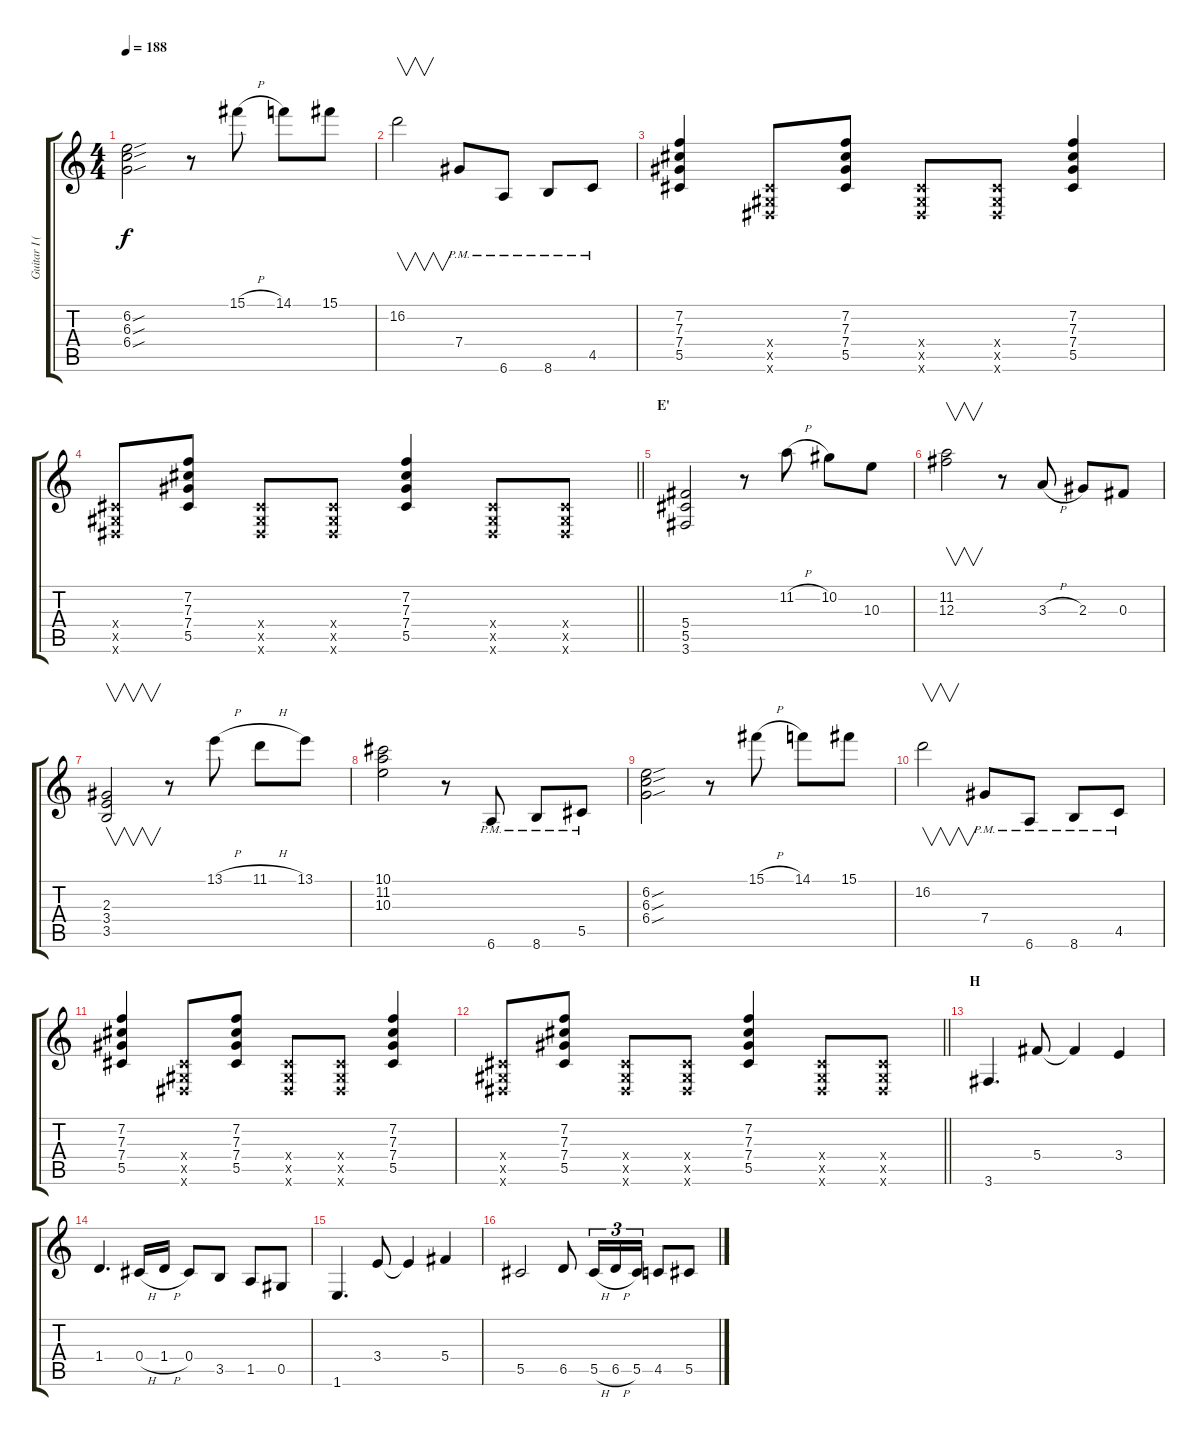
\track ("Guitar I (Sakito)" "Guitar I (") {instrument overdrivenguitar}
\staff {score tabs}
\tuning (Eb4 Bb3 Gb3 Db3 Ab2 Eb2) {hide}
\ts (4 4)
\tempo 188
\clef g2
\ks c
(6.2{sou} 6.3{sou} 6.4{sou}).2{dy f} r.8 15.1{h}.8 14.1.8 15.1.8 |
16.2.2{v} 7.4{pm}.8 6.6{pm}.8 8.6{pm}.8 4.5{pm}.8 |
(7.2 7.3 7.4 5.5).4 (0.4{x} 0.5{x} 0.6{x}).8 (7.2 7.3 7.4 5.5).8 (0.4{x} 0.5{x} 0.6{x}).8 (0.4{x} 0.5{x} 0.6{x}).8 (7.2 7.3 7.4 5.5).4 |
\barLineRight lightlight
(0.4{x} 0.5{x} 0.6{x}).8 (7.2 7.3 7.4 5.5).8 (0.4{x} 0.5{x} 0.6{x}).8 (0.4{x} 0.5{x} 0.6{x}).8 (7.2 7.3 7.4 5.5).4 (0.4{x} 0.5{x} 0.6{x}).8 (0.4{x} 0.5{x} 0.6{x}).8 |
\section ("" "E'")
(5.4 5.5 3.6).2 r.8 11.2{h}.8 10.2.8 10.3.8 |
(11.2 12.3).2{v} r.8 3.3{h}.8 2.3.8 0.3.8 |
(2.3 3.4 3.5).2{v} r.8 13.1{h}.8 11.1{h}.8 13.1.8 |
(10.1 11.2 10.3).2 r.8 6.6{pm}.8 8.6{pm}.8 5.5{pm}.8 |
(6.2{sou} 6.3{sou} 6.4{sou}).2 r.8 15.1{h}.8 14.1.8 15.1.8 |
16.2.2{v} 7.4{pm}.8 6.6{pm}.8 8.6{pm}.8 4.5{pm}.8 |
(7.2 7.3 7.4 5.5).4 (0.4{x} 0.5{x} 0.6{x}).8 (7.2 7.3 7.4 5.5).8 (0.4{x} 0.5{x} 0.6{x}).8 (0.4{x} 0.5{x} 0.6{x}).8 (7.2 7.3 7.4 5.5).4 |
\barLineRight lightlight
(0.4{x} 0.5{x} 0.6{x}).8 (7.2 7.3 7.4 5.5).8 (0.4{x} 0.5{x} 0.6{x}).8 (0.4{x} 0.5{x} 0.6{x}).8 (7.2 7.3 7.4 5.5).4 (0.4{x} 0.5{x} 0.6{x}).8 (0.4{x} 0.5{x} 0.6{x}).8 |
\section ("" "H")
3.6.4{d} 5.4.8 5.4{t}.4 3.4.4 |
1.4.4{d} 0.4{h}.16 1.4{h}.16 0.4.8 3.5.8 1.5.8 0.5.8 |
1.6.4{d} 3.4.8 3.4{t}.4 5.4.4 |
5.5.2 6.5.8 5.5{h}.16{tu (3 2)} 6.5{h}.16{tu (3 2)} 5.5.16{tu (3 2)} 4.5.8 5.5.8
